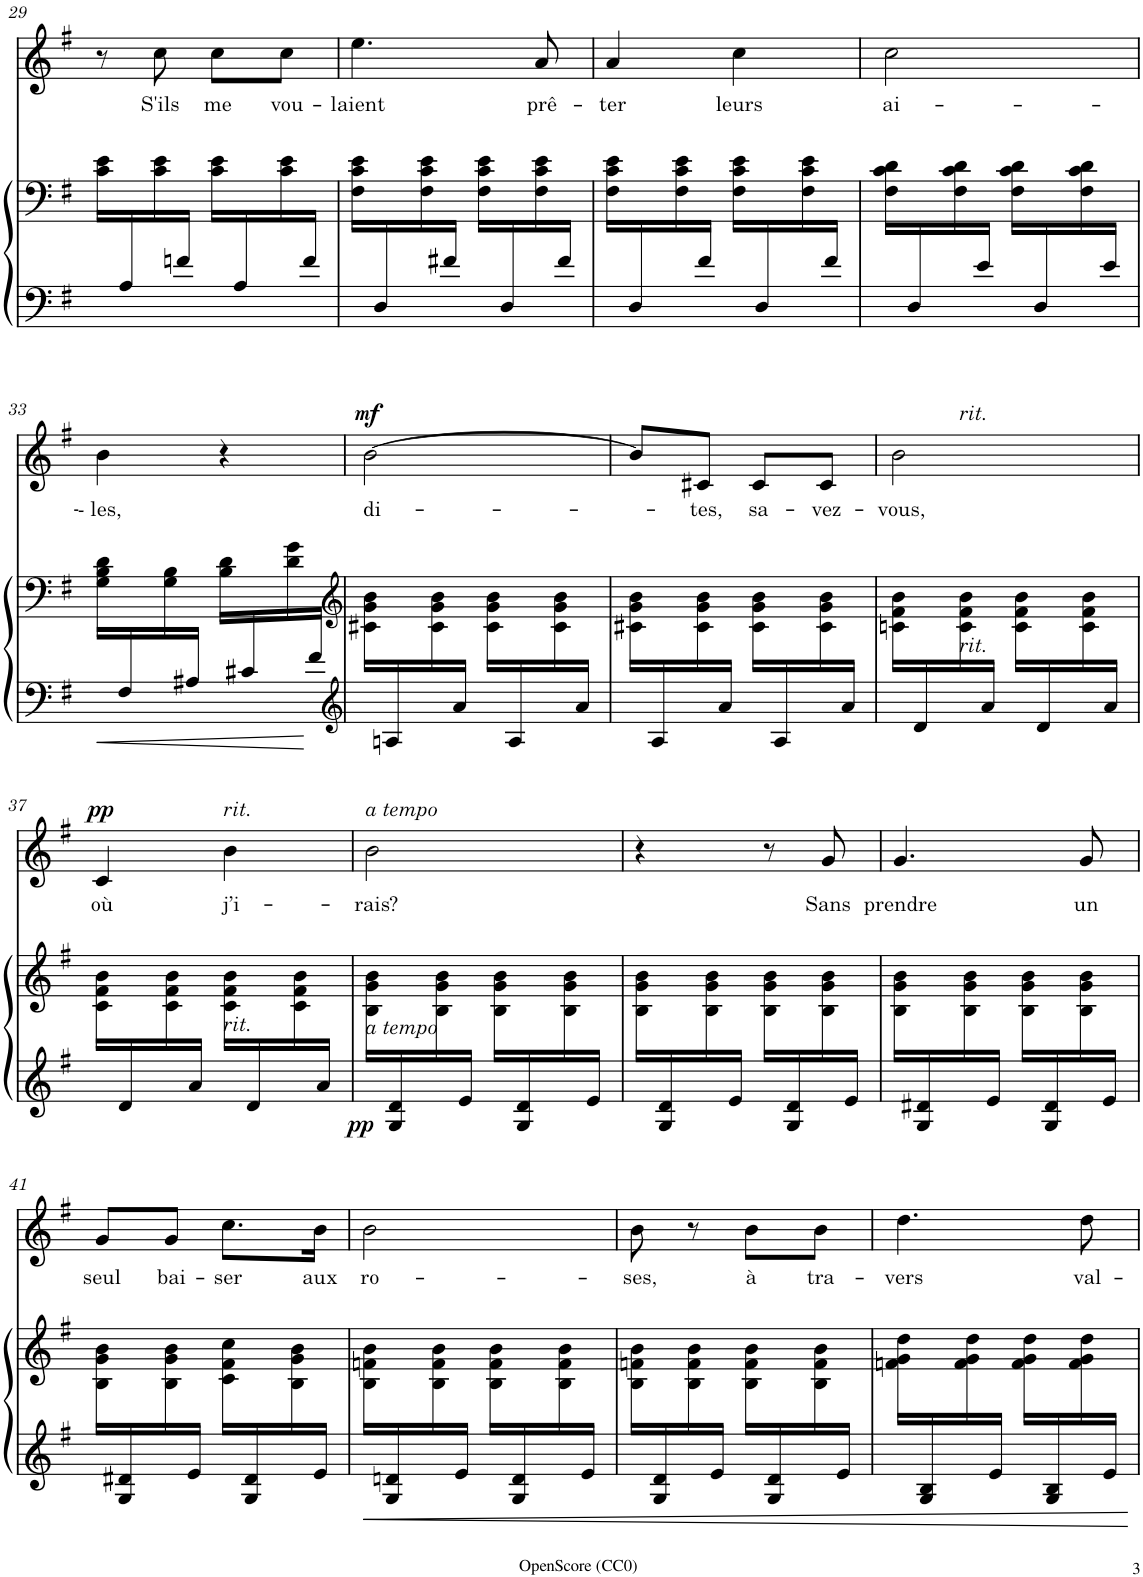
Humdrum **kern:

**kern	**kern	**dynam	**kern	**text	**dynam
*part2	*part2	*part2	*part1	*part1	*part1
*staff3	*staff2	*staff2/3	*staff1	*staff1	*staff1
*I"Piano	*	*	*I"Chant Voice	*	*
*I'Pno	*	*	*	*	*
!!LO:PB:g=z
*clefF4	*clefF4	*	*clefG2	*	*
*k[f#]	*k[f#]	*	*k[f#]	*	*
*M2/4	*M2/4	*	*M2/4	*	*
=29	=29	=29	=29	=29	=29
*^	*	*	*	*	*
16ryy	2ryy	16c\ 16e\LL	.	8r	.	.
16A/	.	16ryy	.	.	.	.
!	!	!	!	!	!LO:LY:b	!
16ryy	.	16c\ 16e\	.	8cc\	S'ils	.
16fn/JJ	.	16ryy	.	.	.	.
!	!	!	!	!	!LO:LY:b	!
16ryy	.	16c\ 16e\LL	.	8cc\L	me	.
16A/	.	16ryy	.	.	.	.
!	!	!	!	!	!LO:LY:b	!
16ryy	.	16c\ 16e\	.	8cc\J	vou-	.
16f/JJ	.	16ryy	.	.	.	.
=30	=30	=30	=30	=30	=30	=30
!	!	!	!	!	!LO:LY:b	!
16ryy	2ryy	16F#\ 16c\ 16e\LL	.	4.ee\	-laient	.
16D/	.	16ryy	.	.	.	.
16ryy	.	16F#\ 16c\ 16e\	.	.	.	.
16f#X/JJ	.	16ryy	.	.	.	.
16ryy	.	16F#\ 16c\ 16e\LL	.	.	.	.
16D/	.	16ryy	.	.	.	.
!	!	!	!	!	!LO:LY:b	!
16ryy	.	16F#\ 16c\ 16e\	.	8a/	prê-	.
16f#/JJ	.	16ryy	.	.	.	.
=31	=31	=31	=31	=31	=31	=31
!	!	!	!	!	!LO:LY:b	!
16ryy	2ryy	16F#\ 16c\ 16e\LL	.	4a/	-ter	.
16D/	.	16ryy	.	.	.	.
16ryy	.	16F#\ 16c\ 16e\	.	.	.	.
16f#/JJ	.	16ryy	.	.	.	.
!	!	!	!	!	!LO:LY:b	!
16ryy	.	16F#\ 16c\ 16e\LL	.	4cc\	leurs	.
16D/	.	16ryy	.	.	.	.
16ryy	.	16F#\ 16c\ 16e\	.	.	.	.
16f#/JJ	.	16ryy	.	.	.	.
=32	=32	=32	=32	=32	=32	=32
!	!	!	!	!	!LO:LY:b	!
16ryy	2ryy	16F#\ 16c\ 16d\LL	.	2cc\	ai-	.
16D/	.	16ryy	.	.	.	.
16ryy	.	16F#\ 16c\ 16d\	.	.	.	.
16e/JJ	.	16ryy	.	.	.	.
16ryy	.	16F#\ 16c\ 16d\LL	.	.	.	.
16D/	.	16ryy	.	.	.	.
16ryy	.	16F#\ 16c\ 16d\	.	.	.	.
16e/JJ	.	16ryy	.	.	.	.
!!LO:LB:g=z
=33	=33	=33	=33	=33	=33	=33
!	!	!	!	!	!LO:LY:b	!
16ryy	2ryy	16G\ 16B\ 16d\LL	.	4b\	-- les,	.
16F#/	.	16ryy	.	.	.	.
16ryy	.	16G\ 16B\	.	.	.	.
16A#X/JJ	.	16ryy	.	.	.	.
16ryy	.	16B\ 16d\LL	.	4r	.	.
16c#X/	.	16ryy	.	.	.	.
16ryy	.	16d\ 16g\	.	.	.	.
16f#/JJ	.	16ryy	.	.	.	.
=34	=34	=34	=34	=34	=34	=34
*clefG2	*	*clefG2	*	*	*	*
!	!	!	!	!	!LO:LY:b	!LO:DY:a
16ryy	2ryy	16c#X\ 16g\ 16b\LL	.	[2b\	di-	mf
16An/	.	16ryy	.	.	.	.
16ryy	.	16c#\ 16g\ 16b\	.	.	.	.
16a/JJ	.	16ryy	.	.	.	.
16ryy	.	16c#\ 16g\ 16b\LL	.	.	.	.
16A/	.	16ryy	.	.	.	.
16ryy	.	16c#\ 16g\ 16b\	.	.	.	.
16a/JJ	.	16ryy	.	.	.	.
=35	=35	=35	=35	=35	=35	=35
16ryy	2ryy	16c#X\ 16g\ 16b\LL	.	8b/L]	.	.
16A/	.	16ryy	.	.	.	.
!	!	!	!	!	!LO:LY:b	!
16ryy	.	16c#\ 16g\ 16b\	.	8c#X/J	-tes,	.
16a/JJ	.	16ryy	.	.	.	.
!	!	!	!	!	!LO:LY:b	!
16ryy	.	16c#\ 16g\ 16b\LL	.	8c#/L	sa-	.
16A/	.	16ryy	.	.	.	.
!	!	!	!	!	!LO:LY:b	!
16ryy	.	16c#\ 16g\ 16b\	.	8c#/J	-vez-	.
16a/JJ	.	16ryy	.	.	.	.
=36	=36	=36	=36	=36	=36	=36
!	!	!	!	!	!LO:LY:b	!
*	*	*	*	*^	*	*
16ryy	2ryy	16cn\ 16f#\ 16b\LL	.	2b\	8ryy	-vous,	.
16d/	.	16ryy	.	.	.	.	.
!	!	!	!	!	!LO:TX:a:i:t=rit.	!	!
!	!	!LO:TX:b:i:t=rit.	!	!	!	!	!
16ryy	.	16c\ 16f#\ 16b\	.	.	4.ryy	.	.
16a/JJ	.	16ryy	.	.	.	.	.
16ryy	.	16c\ 16f#\ 16b\LL	.	.	.	.	.
16d/	.	16ryy	.	.	.	.	.
16ryy	.	16c\ 16f#\ 16b\	.	.	.	.	.
16a/JJ	.	16ryy	.	.	.	.	.
!!LO:LB:g=z
=37	=37	=37	=37	=37	=37	=37	=37
!	!	!	!	!	!	!LO:LY:b	!LO:DY:a
*	*	*	*	*v	*v	*	*
16ryy	2ryy	16c\ 16f#\ 16b\LL	.	4c/	où	pp
16d/	.	16ryy	.	.	.	.
16ryy	.	16c\ 16f#\ 16b\	.	.	.	.
16a/JJ	.	16ryy	.	.	.	.
!	!	!	!	!LO:TX:a:i:t=rit.	!	!
!	!	!LO:TX:b:i:t=rit.	!	!	!	!
!	!	!	!	!	!LO:LY:b	!
16ryy	.	16c\ 16f#\ 16b\LL	.	4b\	j’i-	.
16d/	.	16ryy	.	.	.	.
16ryy	.	16c\ 16f#\ 16b\	.	.	.	.
16a/JJ	.	16ryy	.	.	.	.
=38	=38	=38	=38	=38	=38	=38
!	!	!	!	!LO:TX:a:i:t=a tempo	!	!
!	!	!LO:TX:b:i:t=a tempo	!	!	!	!
!	!	!	!LO:DY:b=2	!	!LO:LY:b	!
16ryy	2ryy	16B\ 16g\ 16b\LL	pp	2b\	-rais?	.
16G/ 16d/	.	16ryy	.	.	.	.
16ryy	.	16B\ 16g\ 16b\	.	.	.	.
16e/JJ	.	16ryy	.	.	.	.
16ryy	.	16B\ 16g\ 16b\LL	.	.	.	.
16G/ 16d/	.	16ryy	.	.	.	.
16ryy	.	16B\ 16g\ 16b\	.	.	.	.
16e/JJ	.	16ryy	.	.	.	.
=39	=39	=39	=39	=39	=39	=39
16ryy	2ryy	16B\ 16g\ 16b\LL	.	4r	.	.
16G/ 16d/	.	16ryy	.	.	.	.
16ryy	.	16B\ 16g\ 16b\	.	.	.	.
16e/JJ	.	16ryy	.	.	.	.
16ryy	.	16B\ 16g\ 16b\LL	.	8r	.	.
16G/ 16d/	.	16ryy	.	.	.	.
!	!	!	!	!	!LO:LY:b	!
16ryy	.	16B\ 16g\ 16b\	.	8g/	Sans	.
16e/JJ	.	16ryy	.	.	.	.
=40	=40	=40	=40	=40	=40	=40
!	!	!	!	!	!LO:LY:b	!
16ryy	2ryy	16B\ 16g\ 16b\LL	.	4.g/	prendre	.
16G/ 16d#X/	.	16ryy	.	.	.	.
16ryy	.	16B\ 16g\ 16b\	.	.	.	.
16e/JJ	.	16ryy	.	.	.	.
16ryy	.	16B\ 16g\ 16b\LL	.	.	.	.
16G/ 16d#/	.	16ryy	.	.	.	.
!	!	!	!	!	!LO:LY:b	!
16ryy	.	16B\ 16g\ 16b\	.	8g/	un	.
16e/JJ	.	16ryy	.	.	.	.
!!LO:LB:g=z
=41	=41	=41	=41	=41	=41	=41
!	!	!	!	!	!LO:LY:b	!
16ryy	2ryy	16B\ 16g\ 16b\LL	.	8g/L	seul	.
16G/ 16d#X/	.	16ryy	.	.	.	.
!	!	!	!	!	!LO:LY:b	!
16ryy	.	16B\ 16g\ 16b\	.	8g/J	bai-	.
16e/JJ	.	16ryy	.	.	.	.
!	!	!	!	!	!LO:LY:b	!
16ryy	.	16c\ 16f#\ 16cc\LL	.	8.cc\L	-ser	.
16G/ 16d#/	.	16ryy	.	.	.	.
16ryy	.	16B\ 16g\ 16b\	.	.	.	.
!	!	!	!	!	!LO:LY:b	!
16e/JJ	.	16ryy	.	16b\Jk	aux	.
=42	=42	=42	=42	=42	=42	=42
!	!	!	!	!	!LO:LY:b	!
16ryy	2ryy	16B\ 16fn\ 16b\LL	.	2b\	ro-	.
16G/ 16dn/	.	16ryy	.	.	.	.
16ryy	.	16B\ 16f\ 16b\	.	.	.	.
16e/JJ	.	16ryy	.	.	.	.
16ryy	.	16B\ 16f\ 16b\LL	.	.	.	.
16G/ 16d/	.	16ryy	.	.	.	.
16ryy	.	16B\ 16f\ 16b\	.	.	.	.
16e/JJ	.	16ryy	.	.	.	.
=43	=43	=43	=43	=43	=43	=43
!	!	!	!	!	!LO:LY:b	!
16ryy	2ryy	16B\ 16fn\ 16b\LL	.	8b\	-ses,	.
16G/ 16d/	.	16ryy	.	.	.	.
16ryy	.	16B\ 16f\ 16b\	.	8r	.	.
16e/JJ	.	16ryy	.	.	.	.
!	!	!	!	!	!LO:LY:b	!
16ryy	.	16B\ 16f\ 16b\LL	.	8b\L	à	.
16G/ 16d/	.	16ryy	.	.	.	.
!	!	!	!	!	!LO:LY:b	!
16ryy	.	16B\ 16f\ 16b\	.	8b\J	tra-	.
16e/JJ	.	16ryy	.	.	.	.
=44	=44	=44	=44	=44	=44	=44
!	!	!	!	!	!LO:LY:b	!
16ryy	2ryy	16fn\ 16g\ 16dd\LL	.	4.dd\	-vers	.
16G/ 16B/	.	16ryy	.	.	.	.
16ryy	.	16f\ 16g\ 16dd\	.	.	.	.
16e/JJ	.	16ryy	.	.	.	.
16ryy	.	16f\ 16g\ 16dd\LL	.	.	.	.
16G/ 16B/	.	16ryy	.	.	.	.
!	!	!	!	!	!LO:LY:b	!
16ryy	.	16f\ 16g\ 16dd\	.	8dd\	val-	.
16e/JJ	.	16ryy	.	.	.	.
*v	*v	*	*	*	*	*
=	=	=	=	=	=
*-	*-	*-	*-	*-	*-
